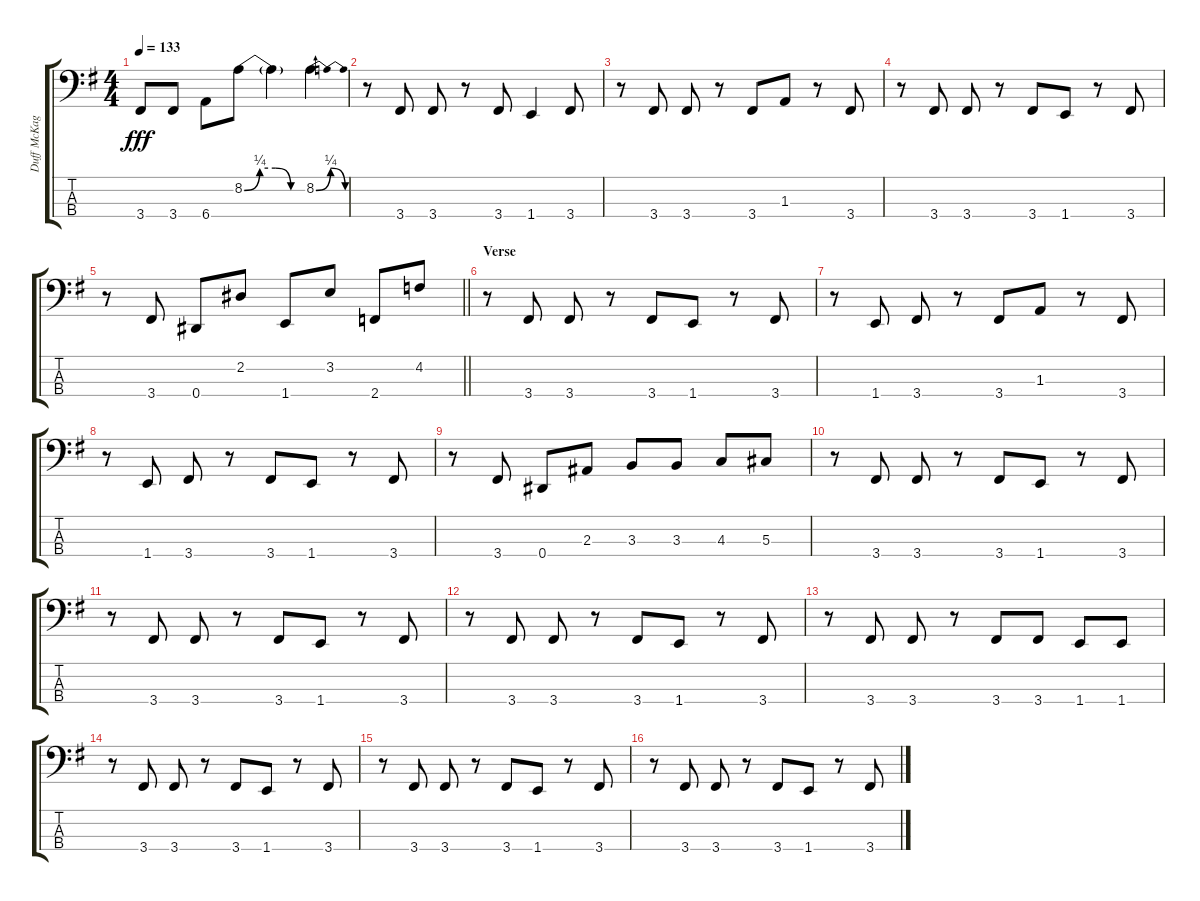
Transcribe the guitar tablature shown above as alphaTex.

\track ("Duff McKagan - Bass" "Duff McKag") {instrument electricbasspick}
\staff {score tabs}
\tuning (Gb2 Db2 Ab1 Eb1) {hide}
\ts (4 4)
\tempo 133
\clef f4
\ks g
3.4{t}.8{dy fff} 3.4.8 6.4.8 8.2{be (custom 0 0 15 1 30 1 45 0 60 0)}.8 8.2{t}.4 8.2{be (bendrelease 0 0 30 1 30 1 60 0)}.4 |
r.8 3.4.8 3.4.8 r.8 3.4.8 1.4.4 3.4.8 |
r.8 3.4.8 3.4.8 r.8 3.4.8 1.3.8 r.8 3.4.8 |
r.8 3.4.8 3.4.8 r.8 3.4.8 1.4.8 r.8 3.4.8 |
\barLineRight lightlight
r.8 3.4.8 0.4.8 2.2.8 1.4.8 3.2.8 2.4.8 4.2.8 |
\section ("" "Verse")
r.8 3.4.8 3.4.8 r.8 3.4.8 1.4.8 r.8 3.4.8 |
r.8 1.4.8 3.4.8 r.8 3.4.8 1.3.8 r.8 3.4.8 |
r.8 1.4.8 3.4.8 r.8 3.4.8 1.4.8 r.8 3.4.8 |
r.8 3.4.8 0.4.8 2.3.8 3.3.8 3.3.8 4.3.8 5.3.8 |
r.8 3.4.8 3.4.8 r.8 3.4.8 1.4.8 r.8 3.4.8 |
r.8 3.4.8 3.4.8 r.8 3.4.8 1.4.8 r.8 3.4.8 |
r.8 3.4.8 3.4.8 r.8 3.4.8 1.4.8 r.8 3.4.8 |
r.8 3.4.8 3.4.8 r.8 3.4.8 3.4.8 1.4.8 1.4.8 |
r.8 3.4.8 3.4.8 r.8 3.4.8 1.4.8 r.8 3.4.8 |
r.8 3.4.8 3.4.8 r.8 3.4.8 1.4.8 r.8 3.4.8 |
r.8 3.4.8 3.4.8 r.8 3.4.8 1.4.8 r.8 3.4.8
